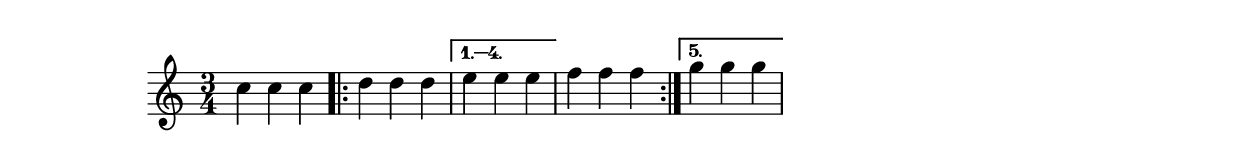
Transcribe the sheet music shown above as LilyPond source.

%% Do not edit this file; it is auto-generated from LSR http://lsr.dsi.unimi.it
%% This file is in the public domain.
\version "2.11.46"

\header {
  lsrtags = "repeats"

  texidoc = "
By default, the volta brackets will be drawn over all of the
alternative music, but it is possible to shorten them by setting
@code{voltaSpannerDuration}.  In the next example, the bracket only
lasts one measure, which is a duration of 3/4. 

"
  doctitle = "Shortening volta brackets"
} % begin verbatim
\relative c'' {
  \time 3/4
  c4 c c
  \set Score.voltaSpannerDuration = #(ly:make-moment 3 4)
  \repeat volta 5 { d4 d d }
  \alternative {
    {
      e4 e e
      f4 f f
    }
    { g4 g g }
  }
}
